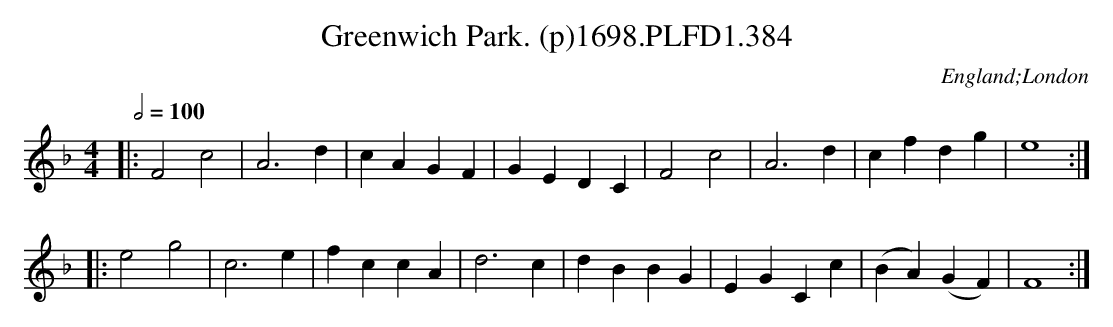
X:1
T:Greenwich Park. (p)1698.PLFD1.384
M:4/4
L:1/4
Q:1/2=100
O:England;London
K:F
|:\
F2c2 | A3d | cAGF | GEDC |\
F2c2 | A3d | cfdg | e4 :|
|:\
e2g2 | c3e | fccA | d3c |\
dBBG | EGCc | (BA)(GF) | F4 :|
